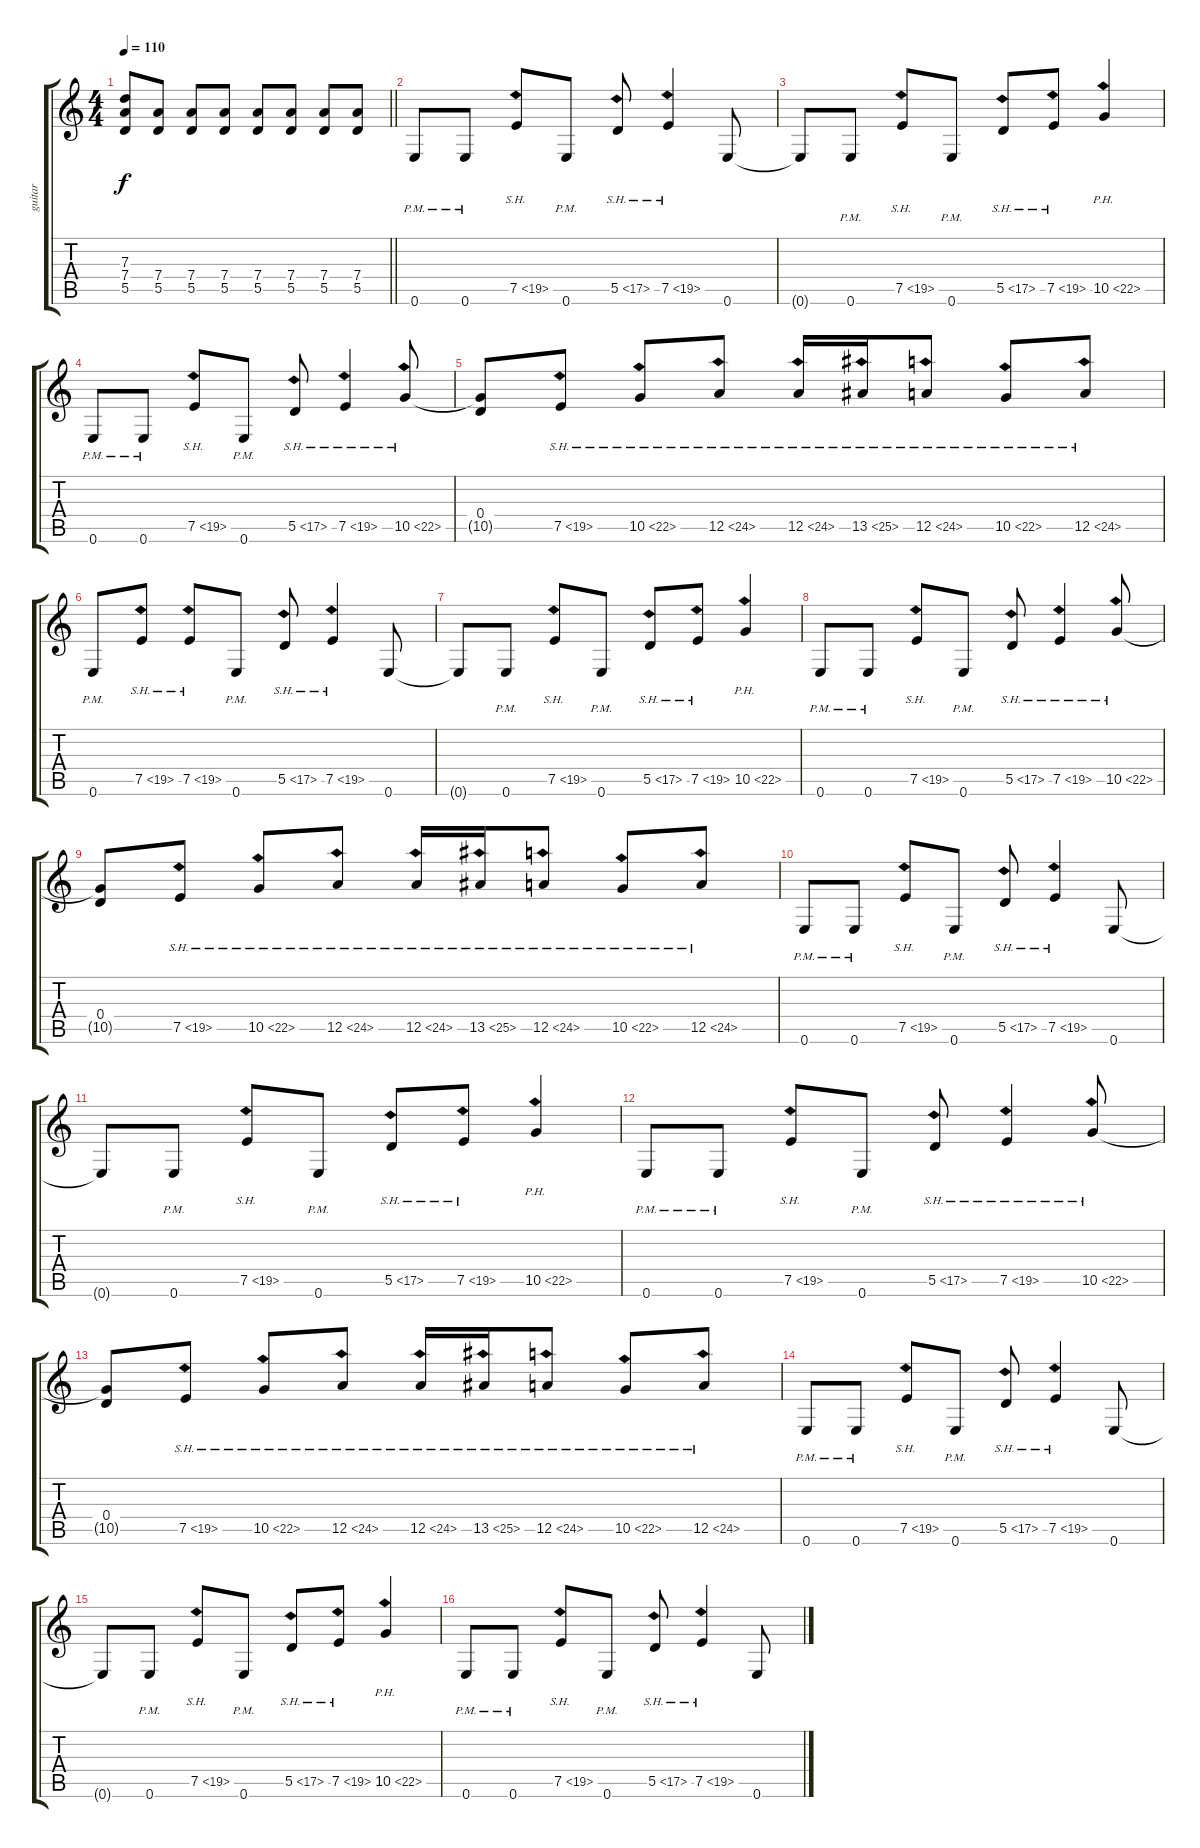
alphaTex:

\track ("guitar" "guitar") {instrument distortionguitar}
\staff {score tabs}
\tuning (E4 B3 G3 D3 A2 E2) {hide}
\ts (4 4)
\tempo 110
\clef g2
\barLineRight lightlight
\ks c
(7.3{t} 7.4{t} 5.5{t}).8{dy f} (7.4 5.5).8 (7.4 5.5).8 (7.4 5.5).8 (7.4 5.5).8 (7.4 5.5).8 (7.4 5.5).8 (7.4 5.5).8 |
0.6{pm}.8 0.6{pm}.8 7.5{sh 12}.8 0.6{pm}.8 5.5{sh 12}.8 7.5{sh 12}.4 0.6.8 |
0.6{t}.8 0.6{pm}.8 7.5{sh 12}.8 0.6{pm}.8 5.5{sh 12}.8 7.5{sh 12}.8 10.5{ph 12}.4 |
0.6{pm}.8 0.6{pm}.8 7.5{sh 12}.8 0.6{pm}.8 5.5{sh 12}.8 7.5{sh 12}.4 10.5{sh 12}.8 |
(0.4 10.5{t}).8 7.5{sh 12}.8 10.5{sh 12}.8 12.5{sh 12}.8 12.5{sh 12}.16 13.5{sh 12}.16 12.5{sh 12}.8 10.5{sh 12}.8 12.5{sh 12}.8 |
0.6{pm}.8 7.5{sh 12}.8 7.5{sh 12}.8 0.6{pm}.8 5.5{sh 12}.8 7.5{sh 12}.4 0.6.8 |
0.6{t}.8 0.6{pm}.8 7.5{sh 12}.8 0.6{pm}.8 5.5{sh 12}.8 7.5{sh 12}.8 10.5{ph 12}.4 |
0.6{pm}.8 0.6{pm}.8 7.5{sh 12}.8 0.6{pm}.8 5.5{sh 12}.8 7.5{sh 12}.4 10.5{sh 12}.8 |
(0.4 10.5{t}).8 7.5{sh 12}.8 10.5{sh 12}.8 12.5{sh 12}.8 12.5{sh 12}.16 13.5{sh 12}.16 12.5{sh 12}.8 10.5{sh 12}.8 12.5{sh 12}.8 |
0.6{pm}.8 0.6{pm}.8 7.5{sh 12}.8 0.6{pm}.8 5.5{sh 12}.8 7.5{sh 12}.4 0.6.8 |
0.6{t}.8 0.6{pm}.8 7.5{sh 12}.8 0.6{pm}.8 5.5{sh 12}.8 7.5{sh 12}.8 10.5{ph 12}.4 |
0.6{pm}.8 0.6{pm}.8 7.5{sh 12}.8 0.6{pm}.8 5.5{sh 12}.8 7.5{sh 12}.4 10.5{sh 12}.8 |
(0.4 10.5{t}).8 7.5{sh 12}.8 10.5{sh 12}.8 12.5{sh 12}.8 12.5{sh 12}.16 13.5{sh 12}.16 12.5{sh 12}.8 10.5{sh 12}.8 12.5{sh 12}.8 |
0.6{pm}.8 0.6{pm}.8 7.5{sh 12}.8 0.6{pm}.8 5.5{sh 12}.8 7.5{sh 12}.4 0.6.8 |
0.6{t}.8 0.6{pm}.8 7.5{sh 12}.8 0.6{pm}.8 5.5{sh 12}.8 7.5{sh 12}.8 10.5{ph 12}.4 |
0.6{pm}.8 0.6{pm}.8 7.5{sh 12}.8 0.6{pm}.8 5.5{sh 12}.8 7.5{sh 12}.4 0.6.8
